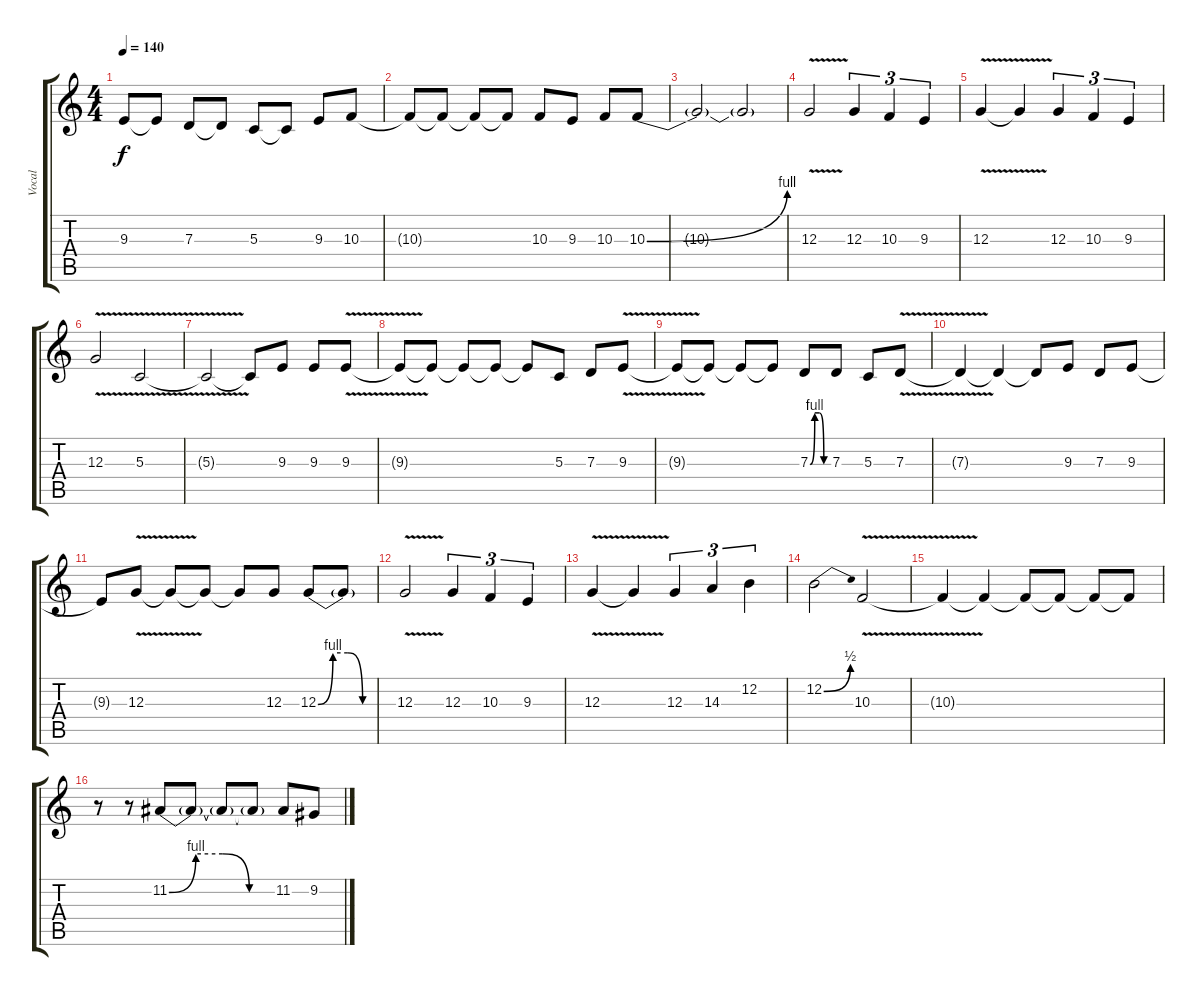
\track ("Vocal" "Vocal") {instrument pad4choir}
\staff {score tabs}
\tuning (E4 B3 G3 D3 A2 E2) {hide}
\ts (4 4)
\tempo 140
\clef g2
\ks c
9.3.8{dy f} 9.3{t}.8 7.3.8 7.3{t}.8 5.3.8 5.3{t}.8 9.3.8 10.3.8 |
10.3{t}.8 10.3{t}.8 10.3{t}.8 10.3{t}.8 10.3.8 9.3.8 10.3.8 10.3{be (bend 0 0 60 4)}.8 |
10.3{t}.2 10.3{t}.2 |
12.3{v}.2 12.3.4{tu (3 2)} 10.3.4{tu (3 2)} 9.3.4{tu (3 2)} |
12.3{v}.4 12.3{t}.4 12.3.4{tu (3 2)} 10.3.4{tu (3 2)} 9.3.4{tu (3 2)} |
12.3{v}.2 5.3{v}.2 |
5.3{t}.2 5.3{t}.8 9.3.8 9.3.8 9.3{v}.8 |
9.3{t}.8 9.3{t}.8 9.3{t}.8 9.3{t}.8 9.3{t}.8 5.3.8 7.3.8 9.3{v}.8 |
9.3{t}.8 9.3{t}.8 9.3{t}.8 9.3{t}.8 7.3{be (custom 0 0 15 4 30 4 45 0 60 0)}.8 7.3.8 5.3.8 7.3{v}.8 |
7.3{t}.4 7.3{t}.4 7.3{t}.8 9.3.8 7.3.8 9.3.8 |
9.3{t}.8 12.3{v}.8 12.3{t}.8 12.3{t}.8 12.3{t}.8 12.3.8 12.3{be (custom 0 0 15 4 30 4 45 0 60 0)}.8 12.3{t}.8 |
12.3{v}.2 12.3.4{tu (3 2)} 10.3.4{tu (3 2)} 9.3.4{tu (3 2)} |
12.3{v}.4 12.3{t}.4 12.3.4{tu (3 2)} 14.3.4{tu (3 2)} 12.2.4{tu (3 2)} |
12.2{be (bend 0 0 60 2)}.2 10.3{v}.2 |
10.3{t}.4 10.3{t}.4 10.3{t}.8 10.3{t}.8 10.3{t}.8 10.3{t}.8 |
r.8 r.8 11.2{be (custom 0 0 15 4 30 4 45 0 60 0)}.8 11.2{t}.8 11.2{t}.8 11.2{t}.8 11.2.8 9.2.8
